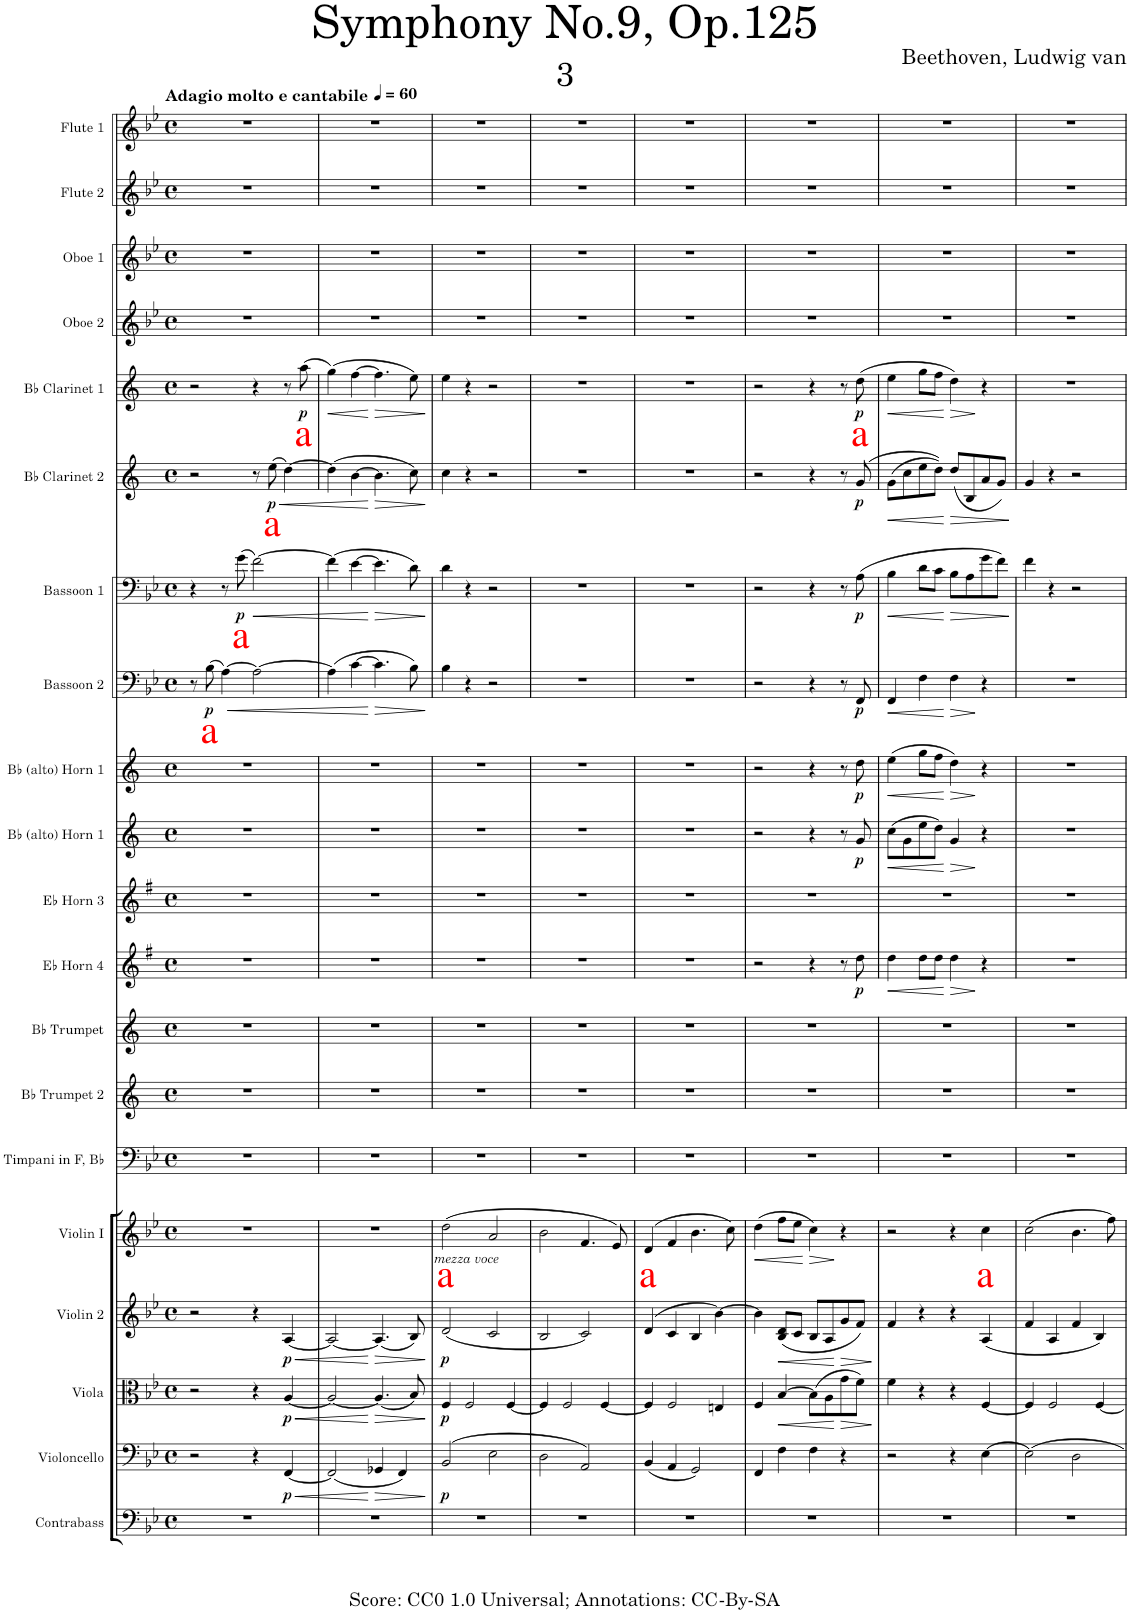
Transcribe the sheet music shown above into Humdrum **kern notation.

**kern	**kern	**dynam	**kern	**dynam	**kern	**dynam	**kern	**text	**dynam	**kern	**kern	**kern	**kern	**dynam	**kern	**kern	**dynam	**kern	**dynam	**kern	**text	**dynam	**kern	**text	**dynam	**kern	**text	**dynam	**kern	**text	**dynam	**kern	**kern	**kern	**kern
*part20	*part19	*part19	*part18	*part18	*part17	*part17	*part16	*part16	*part16	*part15	*part14	*part13	*part12	*part12	*part11	*part10	*part10	*part9	*part9	*part8	*part8	*part8	*part7	*part7	*part7	*part6	*part6	*part6	*part5	*part5	*part5	*part4	*part3	*part2	*part1
*staff20	*staff19	*staff19	*staff18	*staff18	*staff17	*staff17	*staff16	*staff16	*staff16	*staff15	*staff14	*staff13	*staff12	*staff12	*staff11	*staff10	*staff10	*staff9	*staff9	*staff8	*staff8	*staff8	*staff7	*staff7	*staff7	*staff6	*staff6	*staff6	*staff5	*staff5	*staff5	*staff4	*staff3	*staff2	*staff1
*I"Contrabass	*I"Violoncello	*	*I"Viola	*	*I"Violin 2	*	*I"Violin I	*	*	*I"Timpani in F, Bb	*I"Bb Trumpet 2	*I"Bb Trumpet	*I"Eb Horn 4	*	*I"Eb Horn 3	*I"Bb (alto) Horn 1	*	*I"Bb (alto) Horn 1	*	*I"Bassoon 2	*	*	*I"Bassoon 1	*	*	*I"Bb Clarinet 2	*	*	*I"Bb Clarinet 1	*	*	*I"Oboe 2	*I"Oboe 1	*I"Flute 2	*I"Flute 1
*I'Cb	*I'Vc	*	*I'Vla	*	*I'Vl 2	*	*I'Vl 1	*	*	*I'Timp	*I'Tpt 2	*I'Tpt 1	*I'Hn 4	*	*I'Hn 3	*I'Hn 2	*	*I'Hn 1	*	*I'Bsn 2	*	*	*I'Bsn 1	*	*	*I'Cl 2	*	*	*I'Cl 1	*	*	*I'Ob 2	*I'Ob 1	*I'Fl 2	*I'Fl 1
*clefF4	*clefF4	*	*clefC3	*	*clefG2	*	*clefG2	*	*	*clefF4	*clefG2	*clefG2	*clefG2	*	*clefG2	*clefG2	*	*clefG2	*	*clefF4	*	*	*clefF4	*	*	*clefG2	*	*	*clefG2	*	*	*clefG2	*clefG2	*clefG2	*clefG2
*Trd7c12	*	*	*	*	*	*	*	*	*	*	*Trd1c2	*Trd1c2	*Trd5c9	*	*Trd5c9	*Trd1c2	*	*Trd1c2	*	*	*	*	*	*	*	*Trd1c2	*	*	*Trd1c2	*	*	*	*	*	*
*k[b-e-]	*k[b-e-]	*	*k[b-e-]	*	*k[b-e-]	*	*k[b-e-]	*	*	*k[b-e-]	*k[]	*k[]	*k[f#]	*	*k[f#]	*k[]	*	*k[]	*	*k[b-e-]	*	*	*k[b-e-]	*	*	*k[]	*	*	*k[]	*	*	*k[b-e-]	*k[b-e-]	*k[b-e-]	*k[b-e-]
*M4/4	*M4/4	*	*M4/4	*	*M4/4	*	*M4/4	*	*	*M4/4	*M4/4	*M4/4	*M4/4	*	*M4/4	*M4/4	*	*M4/4	*	*M4/4	*	*	*M4/4	*	*	*M4/4	*	*	*M4/4	*	*	*M4/4	*M4/4	*M4/4	*M4/4
*met(c)	*met(c)	*	*met(c)	*	*met(c)	*	*met(c)	*	*	*met(c)	*met(c)	*met(c)	*met(c)	*	*met(c)	*met(c)	*	*met(c)	*	*met(c)	*	*	*met(c)	*	*	*met(c)	*	*	*met(c)	*	*	*met(c)	*met(c)	*met(c)	*met(c)
*MM60	*MM60	*	*MM60	*	*MM60	*	*MM60	*	*	*MM60	*MM60	*MM60	*MM60	*	*MM60	*MM60	*	*MM60	*	*MM60	*	*	*MM60	*	*	*MM60	*	*	*MM60	*	*	*MM60	*MM60	*MM60	*MM60
=1	=1	=1	=1	=1	=1	=1	=1	=1	=1	=1	=1	=1	=1	=1	=1	=1	=1	=1	=1	=1	=1	=1	=1	=1	=1	=1	=1	=1	=1	=1	=1	=1	=1	=1	=1
!	!	!	!	!	!	!	!	!	!	!	!	!	!	!	!	!	!	!	!	!	!	!	!	!	!	!	!	!	!	!	!	!	!	!	!LO:TX:a:B:t=Adagio molto e cantabile
1r	2r	.	2r	.	2r	.	1r	.	.	1r	1r	1r	1r	.	1r	1r	.	1r	.	8r	.	.	4r	.	.	2r	.	.	2r	.	.	1r	1r	1r	1r
!	!	!	!	!	!	!	!	!	!	!	!	!	!	!	!	!	!	!	!	!	!LO:LY:b:color=#FF0000	!LO:DY:b	!	!	!	!	!	!	!	!	!	!	!	!	!
.	.	.	.	.	.	.	.	.	.	.	.	.	.	.	.	.	.	.	.	(8B-\	a	p	.	.	.	.	.	.	.	.	.	.	.	.	.
!	!	!	!	!	!	!	!	!	!	!	!	!	!	!	!	!	!	!	!	!	!	!LO:HP:b	!	!	!	!	!	!	!	!	!	!	!	!	!
.	.	.	.	.	.	.	.	.	.	.	.	.	.	.	.	.	.	.	.	[4A\)	.	<	8r	.	.	.	.	.	.	.	.	.	.	.	.
!	!	!	!	!	!	!	!	!	!	!	!	!	!	!	!	!	!	!	!	!	!	!	!	!LO:LY:b:color=#FF0000	!LO:DY:b	!	!	!	!	!	!	!	!	!	!
.	.	.	.	.	.	.	.	.	.	.	.	.	.	.	.	.	.	.	.	.	.	.	(8g\	a	p	.	.	.	.	.	.	.	.	.	.
!	!	!	!	!	!	!	!	!	!	!	!	!	!	!	!	!	!	!	!	!	!	!	!	!	!LO:HP:b	!	!	!	!	!	!	!	!	!	!
.	4r	.	4r	.	4r	.	.	.	.	.	.	.	.	.	.	.	.	.	.	2A\_	.	.	[2f\)	.	<	8r	.	.	4r	.	.	.	.	.	.
!	!	!	!	!	!	!	!	!	!	!	!	!	!	!	!	!	!	!	!	!	!	!	!	!	!	!	!LO:LY:b:color=#FF0000	!LO:HP:b	!	!	!	!	!	!	!
!	!	!	!	!	!	!	!	!	!	!	!	!	!	!	!	!	!	!	!	!	!	!	!	!	!	!	!	!LO:DY:n=1:b	!	!	!	!	!	!	!
.	.	.	.	.	.	.	.	.	.	.	.	.	.	.	.	.	.	.	.	.	.	.	.	.	.	(8ee\	a	< p	.	.	.	.	.	.	.
!	!	!LO:HP:b	!	!LO:HP:b	!	!LO:HP:b	!	!	!	!	!	!	!	!	!	!	!	!	!	!	!	!	!	!	!	!	!	!	!	!	!	!	!	!	!
!	!	!LO:DY:n=1:b	!	!LO:DY:n=1:b	!	!LO:DY:n=1:b	!	!	!	!	!	!	!	!	!	!	!	!	!	!	!	!	!	!	!	!	!	!	!	!	!	!	!	!	!
.	[4FF/	< p	[4A/	< p	[4A/	< p	.	.	.	.	.	.	.	.	.	.	.	.	.	.	.	.	.	.	.	[4dd\)	.	.	8r	.	.	.	.	.	.
!	!	!	!	!	!	!	!	!	!	!	!	!	!	!	!	!	!	!	!	!	!	!	!	!	!	!	!	!	!	!LO:LY:b:color=#FF0000	!LO:DY:b	!	!	!	!
.	.	.	.	.	.	.	.	.	.	.	.	.	.	.	.	.	.	.	.	.	.	.	.	.	.	.	.	.	(8aa\	a	p	.	.	.	.
=2	=2	=2	=2	=2	=2	=2	=2	=2	=2	=2	=2	=2	=2	=2	=2	=2	=2	=2	=2	=2	=2	=2	=2	=2	=2	=2	=2	=2	=2	=2	=2	=2	=2	=2	=2
!	!	!	!	!	!	!	!	!	!	!	!	!	!	!	!	!	!	!	!	!	!	!	!	!	!	!	!	!	!	!	!LO:HP:b	!	!	!	!
1r	(2FF/]	.	2A/_	.	2A/_	.	1r	.	.	1r	1r	1r	1r	.	1r	1r	.	1r	.	(4A\]	.	.	(4f\]	.	.	(4dd\]	.	.	(4gg\)	.	<	1r	1r	1r	1r
.	.	.	.	.	.	.	.	.	.	.	.	.	.	.	.	.	.	.	.	[4c\	.	.	[4e-\	.	.	[4b\	.	.	[4ff\	.	.	.	.	.	.
!	!	!LO:HP:n=1:b	!	!LO:HP:n=1:b	!	!LO:HP:n=1:b	!	!	!	!	!	!	!	!	!	!	!	!	!	!	!	!LO:HP:n=1:b	!	!	!LO:HP:n=1:b	!	!	!LO:HP:n=1:b	!	!	!LO:HP:n=1:b	!	!	!	!
.	4GG-X/	[ >	(4.A/]	[ >	(4.A/]	[ >	.	.	.	.	.	.	.	.	.	.	.	.	.	4.c\]	.	[ >	4.e-\]	.	[ >	4.b\]	.	[ >	4.ff\]	.	[ >	.	.	.	.
.	4FF/)	.	.	.	.	.	.	.	.	.	.	.	.	.	.	.	.	.	.	.	.	.	.	.	.	.	.	.	.	.	.	.	.	.	.
.	.	.	8B-/)	.	8B-/)	.	.	.	.	.	.	.	.	.	.	.	.	.	.	8B-\)	.	.	8d\)	.	.	8cc\)	.	.	8ee\)	.	.	.	.	.	.
.	.	]	.	]	.	]	.	.	.	.	.	.	.	.	.	.	.	.	.	.	.	]	.	.	]	.	.	]	.	.	]	.	.	.	.
=3	=3	=3	=3	=3	=3	=3	=3	=3	=3	=3	=3	=3	=3	=3	=3	=3	=3	=3	=3	=3	=3	=3	=3	=3	=3	=3	=3	=3	=3	=3	=3	=3	=3	=3	=3
!	!	!LO:DY:b	!	!LO:DY:b	!	!LO:DY:b	!	!LO:LY:b:color=#FF0000	!LO:DY:b	!	!	!	!	!	!	!	!	!	!	!	!	!	!	!	!	!	!	!	!	!	!	!	!	!	!
1r	(2BB-/	p	4F/	p	(2d/	p	(2dd\	a	other-dynamics	1r	1r	1r	1r	.	1r	1r	.	1r	.	4B-\	.	.	4d\	.	.	4cc\	.	.	4ee\	.	.	1r	1r	1r	1r
.	.	.	2F/	.	.	.	.	.	.	.	.	.	.	.	.	.	.	.	.	4r	.	.	4r	.	.	4r	.	.	4r	.	.	.	.	.	.
.	2E-\	.	.	.	2c/	.	2a/	.	.	.	.	.	.	.	.	.	.	.	.	2r	.	.	2r	.	.	2r	.	.	2r	.	.	.	.	.	.
.	.	.	[4F/	.	.	.	.	.	.	.	.	.	.	.	.	.	.	.	.	.	.	.	.	.	.	.	.	.	.	.	.	.	.	.	.
=4	=4	=4	=4	=4	=4	=4	=4	=4	=4	=4	=4	=4	=4	=4	=4	=4	=4	=4	=4	=4	=4	=4	=4	=4	=4	=4	=4	=4	=4	=4	=4	=4	=4	=4	=4
1r	2D\	.	4F/]	.	2B-/	.	2b-\	.	.	1r	1r	1r	1r	.	1r	1r	.	1r	.	1r	.	.	1r	.	.	1r	.	.	1r	.	.	1r	1r	1r	1r
.	.	.	2F/	.	.	.	.	.	.	.	.	.	.	.	.	.	.	.	.	.	.	.	.	.	.	.	.	.	.	.	.	.	.	.	.
.	2AA/)	.	.	.	2c/)	.	4.f/	.	.	.	.	.	.	.	.	.	.	.	.	.	.	.	.	.	.	.	.	.	.	.	.	.	.	.	.
.	.	.	[4F/	.	.	.	.	.	.	.	.	.	.	.	.	.	.	.	.	.	.	.	.	.	.	.	.	.	.	.	.	.	.	.	.
.	.	.	.	.	.	.	8e-/)	.	.	.	.	.	.	.	.	.	.	.	.	.	.	.	.	.	.	.	.	.	.	.	.	.	.	.	.
=5	=5	=5	=5	=5	=5	=5	=5	=5	=5	=5	=5	=5	=5	=5	=5	=5	=5	=5	=5	=5	=5	=5	=5	=5	=5	=5	=5	=5	=5	=5	=5	=5	=5	=5	=5
!	!	!	!	!	!	!	!	!LO:LY:b:color=#FF0000	!	!	!	!	!	!	!	!	!	!	!	!	!	!	!	!	!	!	!	!	!	!	!	!	!	!	!
1r	(4BB-/	.	4F/]	.	(4d/	.	(4d/	a	.	1r	1r	1r	1r	.	1r	1r	.	1r	.	1r	.	.	1r	.	.	1r	.	.	1r	.	.	1r	1r	1r	1r
.	4AA/	.	2F/	.	4c/	.	4f/	.	.	.	.	.	.	.	.	.	.	.	.	.	.	.	.	.	.	.	.	.	.	.	.	.	.	.	.
.	2GG/)	.	.	.	4B-/	.	4.b-\	.	.	.	.	.	.	.	.	.	.	.	.	.	.	.	.	.	.	.	.	.	.	.	.	.	.	.	.
.	.	.	4En/	.	[4b-\)	.	.	.	.	.	.	.	.	.	.	.	.	.	.	.	.	.	.	.	.	.	.	.	.	.	.	.	.	.	.
.	.	.	.	.	.	.	8cc\)	.	.	.	.	.	.	.	.	.	.	.	.	.	.	.	.	.	.	.	.	.	.	.	.	.	.	.	.
=6	=6	=6	=6	=6	=6	=6	=6	=6	=6	=6	=6	=6	=6	=6	=6	=6	=6	=6	=6	=6	=6	=6	=6	=6	=6	=6	=6	=6	=6	=6	=6	=6	=6	=6	=6
!	!	!	!	!	!	!	!	!	!LO:HP:b	!	!	!	!	!	!	!	!	!	!	!	!	!	!	!	!	!	!	!	!	!	!	!	!	!	!
1r	4FF/	.	4F/	.	4b-\]	.	(4dd\	.	<	1r	1r	1r	2r	.	1r	2r	.	2r	.	2r	.	.	2r	.	.	2r	.	.	2r	.	.	1r	1r	1r	1r
!	!	!	!	!LO:HP:b	!	!LO:HP:b	!	!	!	!	!	!	!	!	!	!	!	!	!	!	!	!	!	!	!	!	!	!	!	!	!	!	!	!	!
.	4F\	.	[4B-/	<	(8B-/ 8d/L	<	8ff\L	.	.	.	.	.	.	.	.	.	.	.	.	.	.	.	.	.	.	.	.	.	.	.	.	.	.	.	.
.	.	.	.	.	8c/J	.	8ee-\J	.	.	.	.	.	.	.	.	.	.	.	.	.	.	.	.	.	.	.	.	.	.	.	.	.	.	.	.
!	!	!	!	!	!	!	!	!	!LO:HP:n=1:b	!	!	!	!	!	!	!	!	!	!	!	!	!	!	!	!	!	!	!	!	!	!	!	!	!	!
.	4F\	.	(8B-\L]	.	8B-/L	.	4cc\)	.	[ >	.	.	.	4r	.	.	4r	.	4r	.	4r	.	.	4r	.	.	4r	.	.	4r	.	.	.	.	.	.
.	.	.	8A\	.	8A/	.	.	.	.	.	.	.	.	.	.	.	.	.	.	.	.	.	.	.	.	.	.	.	.	.	.	.	.	.	.
!	!	!	!	!LO:HP:n=1:b	!	!LO:HP:n=1:b	!	!	!	!	!	!	!	!	!	!	!	!	!	!	!	!	!	!	!	!	!	!	!	!	!	!	!	!	!
.	4r	.	8g\	[ >	8g/	[ >	4r	.	]	.	.	.	8r	.	.	8r	.	8r	.	8r	.	.	8r	.	.	8r	.	.	8r	.	.	.	.	.	.
!	!	!	!	!	!	!	!	!	!	!	!	!	!	!LO:DY:b	!	!	!LO:DY:b	!	!LO:DY:b	!	!	!LO:DY:b	!	!	!LO:DY:b	!	!	!LO:DY:b	!	!LO:LY:b:color=#FF0000	!LO:DY:b	!	!	!	!
.	.	.	8f\J)	.	8f/J)	.	.	.	.	.	.	.	8dd\	p	.	8g/	p	8dd\	p	8FF/	.	p	(8A\	.	p	(8g/	.	p	(8dd\	a	p	.	.	.	.
.	.	.	.	]	.	]	.	.	.	.	.	.	.	.	.	.	.	.	.	.	.	.	.	.	.	.	.	.	.	.	.	.	.	.	.
=7	=7	=7	=7	=7	=7	=7	=7	=7	=7	=7	=7	=7	=7	=7	=7	=7	=7	=7	=7	=7	=7	=7	=7	=7	=7	=7	=7	=7	=7	=7	=7	=7	=7	=7	=7
!	!	!	!	!	!	!	!	!	!	!	!	!	!	!LO:HP:b	!	!	!LO:HP:b	!	!LO:HP:b	!	!	!LO:HP:b	!	!	!LO:HP:b	!	!	!LO:HP:b	!	!	!LO:HP:b	!	!	!	!
1r	2r	.	4f\	.	4f/	.	2r	.	.	1r	1r	1r	4dd\	<	1r	(8cc\L	<	(4ee\	<	4FF/	.	<	4B-\	.	<	(8g\L	.	<	4ee\	.	<	1r	1r	1r	1r
.	.	.	.	.	.	.	.	.	.	.	.	.	.	.	.	8g\	.	.	.	.	.	.	.	.	.	8cc\	.	.	.	.	.	.	.	.	.
.	.	.	4r	.	4r	.	.	.	.	.	.	.	8dd\L	.	.	8ee\	.	8gg\L	.	4F\	.	.	8d\L	.	.	8ee\	.	.	8gg\L	.	.	.	.	.	.
.	.	.	.	.	.	.	.	.	.	.	.	.	8dd\J	.	.	8dd\J)	.	8ff\J	.	.	.	.	8c\J	.	.	8dd\J))	.	.	8ff\J	.	.	.	.	.	.
!	!	!	!	!	!	!	!	!	!	!	!	!	!	!LO:HP:n=1:b	!	!	!LO:HP:n=1:b	!	!LO:HP:n=1:b	!	!	!LO:HP:n=1:b	!	!	!LO:HP:n=1:b	!	!	!LO:HP:n=1:b	!	!	!LO:HP:n=1:b	!	!	!	!
.	4r	.	4r	.	4r	.	4r	.	.	.	.	.	4dd\	[ >	.	4g/	[ >	4dd\)	[ >	4F\	.	[ >	8B-\L	.	[ >	(8dd/L	.	[ >	4dd\)	.	[ >	.	.	.	.
.	.	.	.	.	.	.	.	.	.	.	.	.	.	.	.	.	.	.	.	.	.	.	8A\	.	.	8B/	.	.	.	.	.	.	.	.	.
!	!	!	!	!	!	!	!	!LO:LY:b:color=#FF0000	!	!	!	!	!	!	!	!	!	!	!	!	!	!	!	!	!	!	!	!	!	!	!	!	!	!	!
.	[4E-\	.	[4F/	.	(4A/	.	4cc\	a	.	.	.	.	4r	]	.	4r	]	4r	]	4r	.	]	8g\	.	.	8a/	.	.	4r	.	]	.	.	.	.
.	.	.	.	.	.	.	.	.	.	.	.	.	.	.	.	.	.	.	.	.	.	.	8f\J)	.	.	8g/J)	.	.	.	.	.	.	.	.	.
.	.	.	.	.	.	.	.	.	.	.	.	.	.	.	.	.	.	.	.	.	.	.	.	.	]	.	.	]	.	.	.	.	.	.	.
=8	=8	=8	=8	=8	=8	=8	=8	=8	=8	=8	=8	=8	=8	=8	=8	=8	=8	=8	=8	=8	=8	=8	=8	=8	=8	=8	=8	=8	=8	=8	=8	=8	=8	=8	=8
1r	2E-\]	.	4F/]	.	4f/	.	(2cc\	.	.	1r	1r	1r	1r	.	1r	1r	.	1r	.	1r	.	.	4f\	.	.	4g/	.	.	1r	.	.	1r	1r	1r	1r
.	.	.	2F/	.	4A/	.	.	.	.	.	.	.	.	.	.	.	.	.	.	.	.	.	4r	.	.	4r	.	.	.	.	.	.	.	.	.
.	2D\	.	.	.	4f/	.	4.b-\	.	.	.	.	.	.	.	.	.	.	.	.	.	.	.	2r	.	.	2r	.	.	.	.	.	.	.	.	.
.	.	.	[4F/	.	4B-/)	.	.	.	.	.	.	.	.	.	.	.	.	.	.	.	.	.	.	.	.	.	.	.	.	.	.	.	.	.	.
.	.	.	.	.	.	.	8ff\)	.	.	.	.	.	.	.	.	.	.	.	.	.	.	.	.	.	.	.	.	.	.	.	.	.	.	.	.
=	=	=	=	=	=	=	=	=	=	=	=	=	=	=	=	=	=	=	=	=	=	=	=	=	=	=	=	=	=	=	=	=	=	=	=
*-	*-	*-	*-	*-	*-	*-	*-	*-	*-	*-	*-	*-	*-	*-	*-	*-	*-	*-	*-	*-	*-	*-	*-	*-	*-	*-	*-	*-	*-	*-	*-	*-	*-	*-	*-
